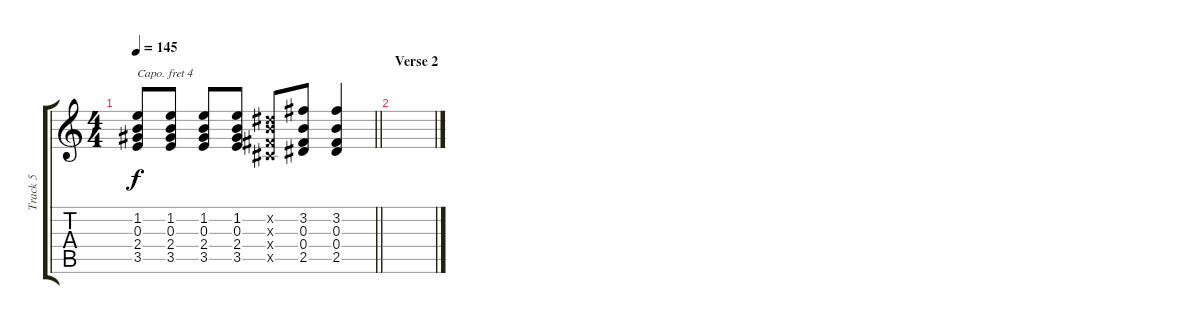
\track ("Track 5" "Track 5") {instrument acousticguitarsteel}
\staff {score tabs}
\capo 4
\tuning (E4 B3 G3 D3 A2 E2) {hide}
\ts (4 4)
\tempo 145
\clef g2
\barLineRight lightlight
\ks c
(1.2 0.3 2.4 3.5).8{dy f} (1.2 0.3 2.4 3.5).8 (1.2 0.3 2.4 3.5).8 (1.2 0.3 2.4 3.5).8 (0.2{x} 0.3{x} 0.4{x} 0.5{x}).8 (3.2 0.3 0.4 2.5).8 (3.2 0.3 0.4 2.5).4 |
\section ("" "Verse 2")
